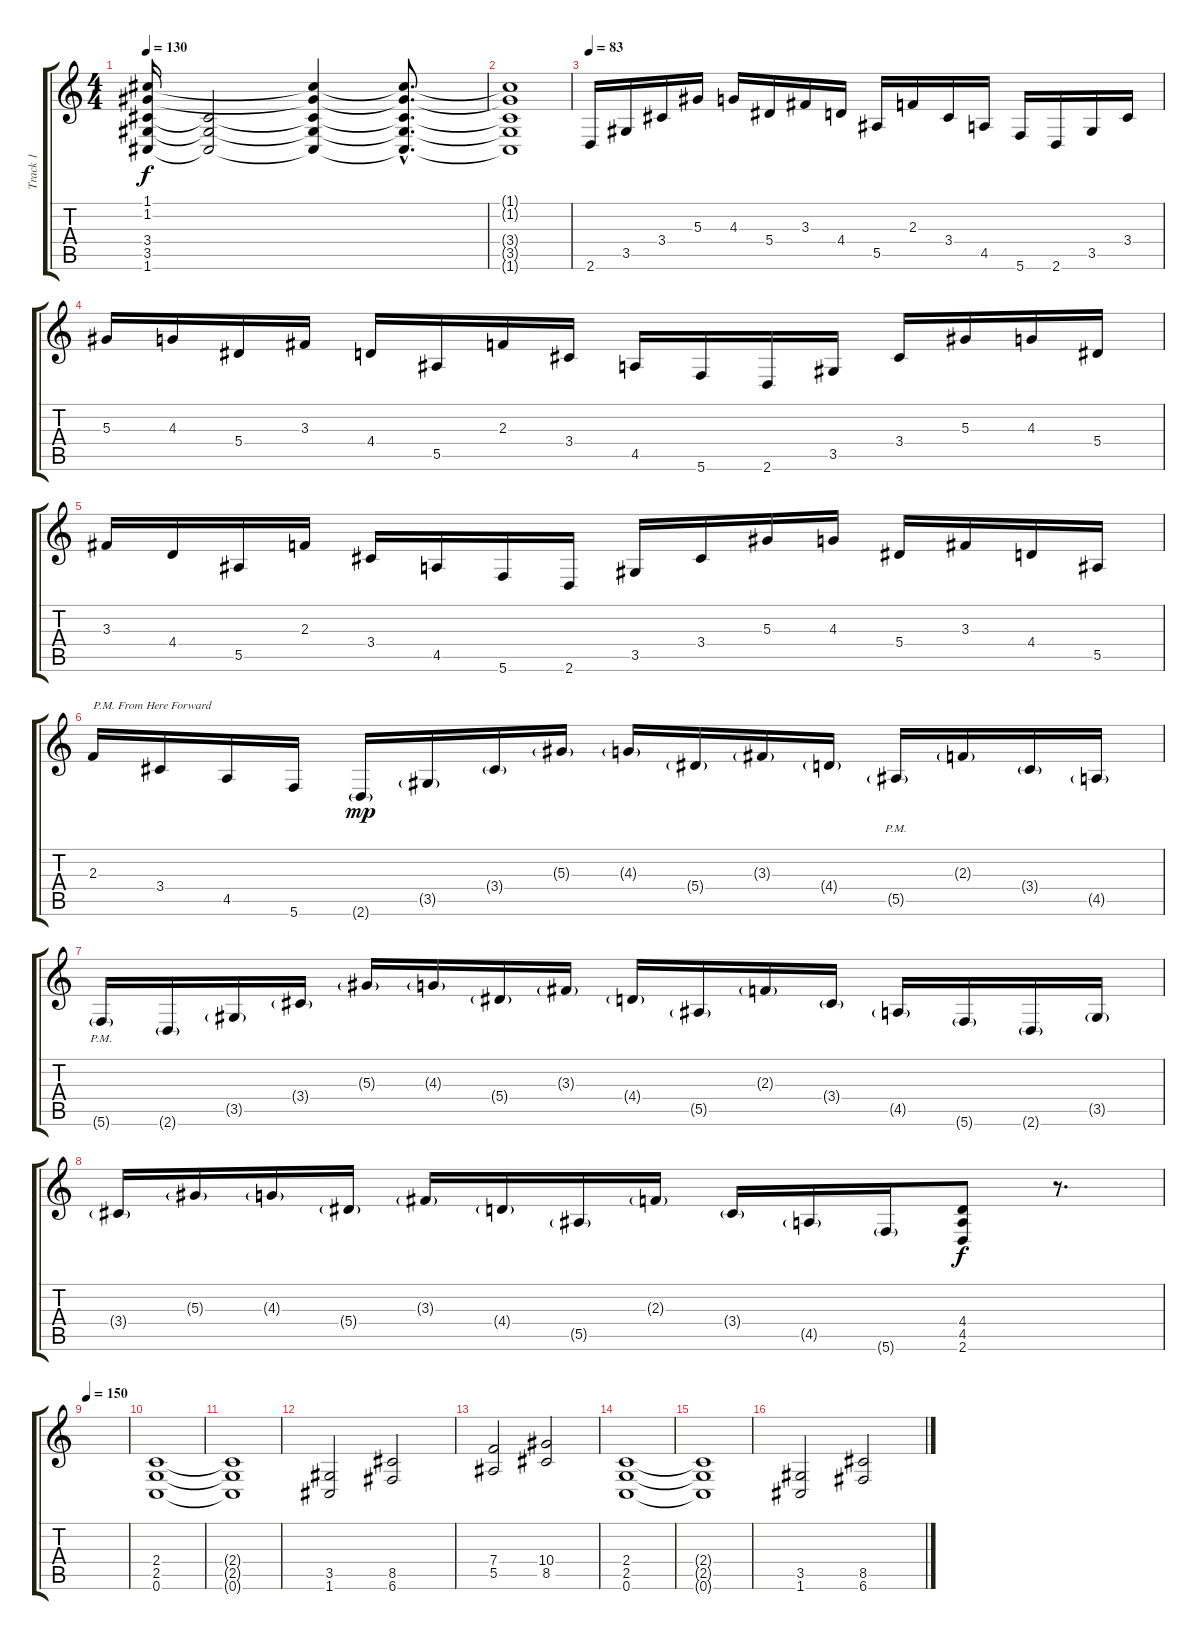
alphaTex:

\track ("Track 1" "Track 1") {instrument distortionguitar}
\staff {score tabs}
\tuning (C4 G3 Eb3 Bb2 F2 C2) {hide}
\ts (4 4)
\tempo 130
\clef g2
\ks c
(1.1 1.2 3.4 3.5 1.6).16{dy f} (3.4{t} 3.5{t} 1.6{t}).2 (1.1{t} 1.2{t} 3.4{t} 3.5{t} 1.6{t}).4 (1.1{hac t} 1.2{hac t} 3.4{hac t} 3.5{hac t} 1.6{hac t}).8{d} |
(1.1{t} 1.2{t} 3.4{t} 3.5{t} 1.6{t}).1 |
\tempo 83
2.6.16 3.5.16 3.4.16 5.3.16 4.3.16 5.4.16 3.3.16 4.4.16 5.5.16 2.3.16 3.4.16 4.5.16 5.6.16 2.6.16 3.5.16 3.4.16 |
5.3.16 4.3.16 5.4.16 3.3.16 4.4.16 5.5.16 2.3.16 3.4.16 4.5.16 5.6.16 2.6.16 3.5.16 3.4.16 5.3.16 4.3.16 5.4.16 |
3.3.16 4.4.16 5.5.16 2.3.16 3.4.16 4.5.16 5.6.16 2.6.16 3.5.16 3.4.16 5.3.16 4.3.16 5.4.16 3.3.16 4.4.16 5.5.16 |
2.3.16{txt "P.M. From Here Forward"} 3.4.16 4.5.16 5.6.16 2.6{g}.16{dy mp} 3.5{g}.16 3.4{g}.16 5.3{g}.16 4.3{g}.16 5.4{g}.16 3.3{g}.16 4.4{g}.16 5.5{g pm}.16 2.3{g}.16 3.4{g}.16 4.5{g}.16 |
5.6{g pm}.16 2.6{g}.16 3.5{g}.16 3.4{g}.16 5.3{g}.16 4.3{g}.16 5.4{g}.16 3.3{g}.16 4.4{g}.16 5.5{g}.16 2.3{g}.16 3.4{g}.16 4.5{g}.16 5.6{g}.16 2.6{g}.16 3.5{g}.16 |
3.4{g}.16 5.3{g}.16 4.3{g}.16 5.4{g}.16 3.3{g}.16 4.4{g}.16 5.5{g}.16 2.3{g}.16 3.4{g}.16 4.5{g}.16 5.6{g}.16 (4.4 4.5 2.6).8{dy f} r.8{d} |
\tempo 150
|
(2.4 2.5 0.6).1 |
(2.4{t} 2.5{t} 0.6{t}).1 |
(3.5 1.6).2 (8.5 6.6).2 |
(7.4 5.5).2 (10.4 8.5).2 |
(2.4 2.5 0.6).1 |
(2.4{t} 2.5{t} 0.6{t}).1 |
(3.5 1.6).2 (8.5 6.6).2
